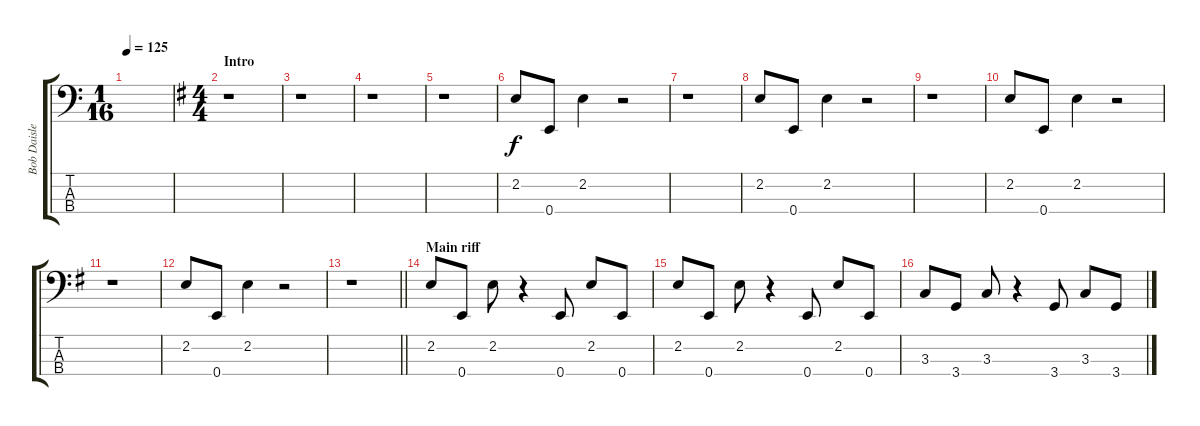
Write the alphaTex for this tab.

\track ("Bob Daisley" "Bob Daisle") {instrument electricbassfinger}
\staff {score tabs}
\tuning (G2 D2 A1 E1) {hide}
\ts (1 16)
\tempo 125
\clef f4
\ks c
|
\ts (4 4)
\section ("" "Intro")
\ks eminor
r.1 |
r.1 |
r.1 |
r.1 |
2.2.8 0.4.8 2.2.4 r.2 |
r.1 |
2.2.8 0.4.8 2.2.4 r.2 |
r.1 |
2.2.8 0.4.8 2.2.4 r.2 |
r.1 |
2.2.8 0.4.8 2.2.4 r.2 |
\barLineRight lightlight
r.1 |
\section ("" "Main riff")
2.2.8 0.4.8 2.2.8 r.4 0.4.8 2.2.8 0.4.8 |
2.2.8 0.4.8 2.2.8 r.4 0.4.8 2.2.8 0.4.8 |
3.3.8 3.4.8 3.3.8 r.4 3.4.8 3.3.8 3.4.8
